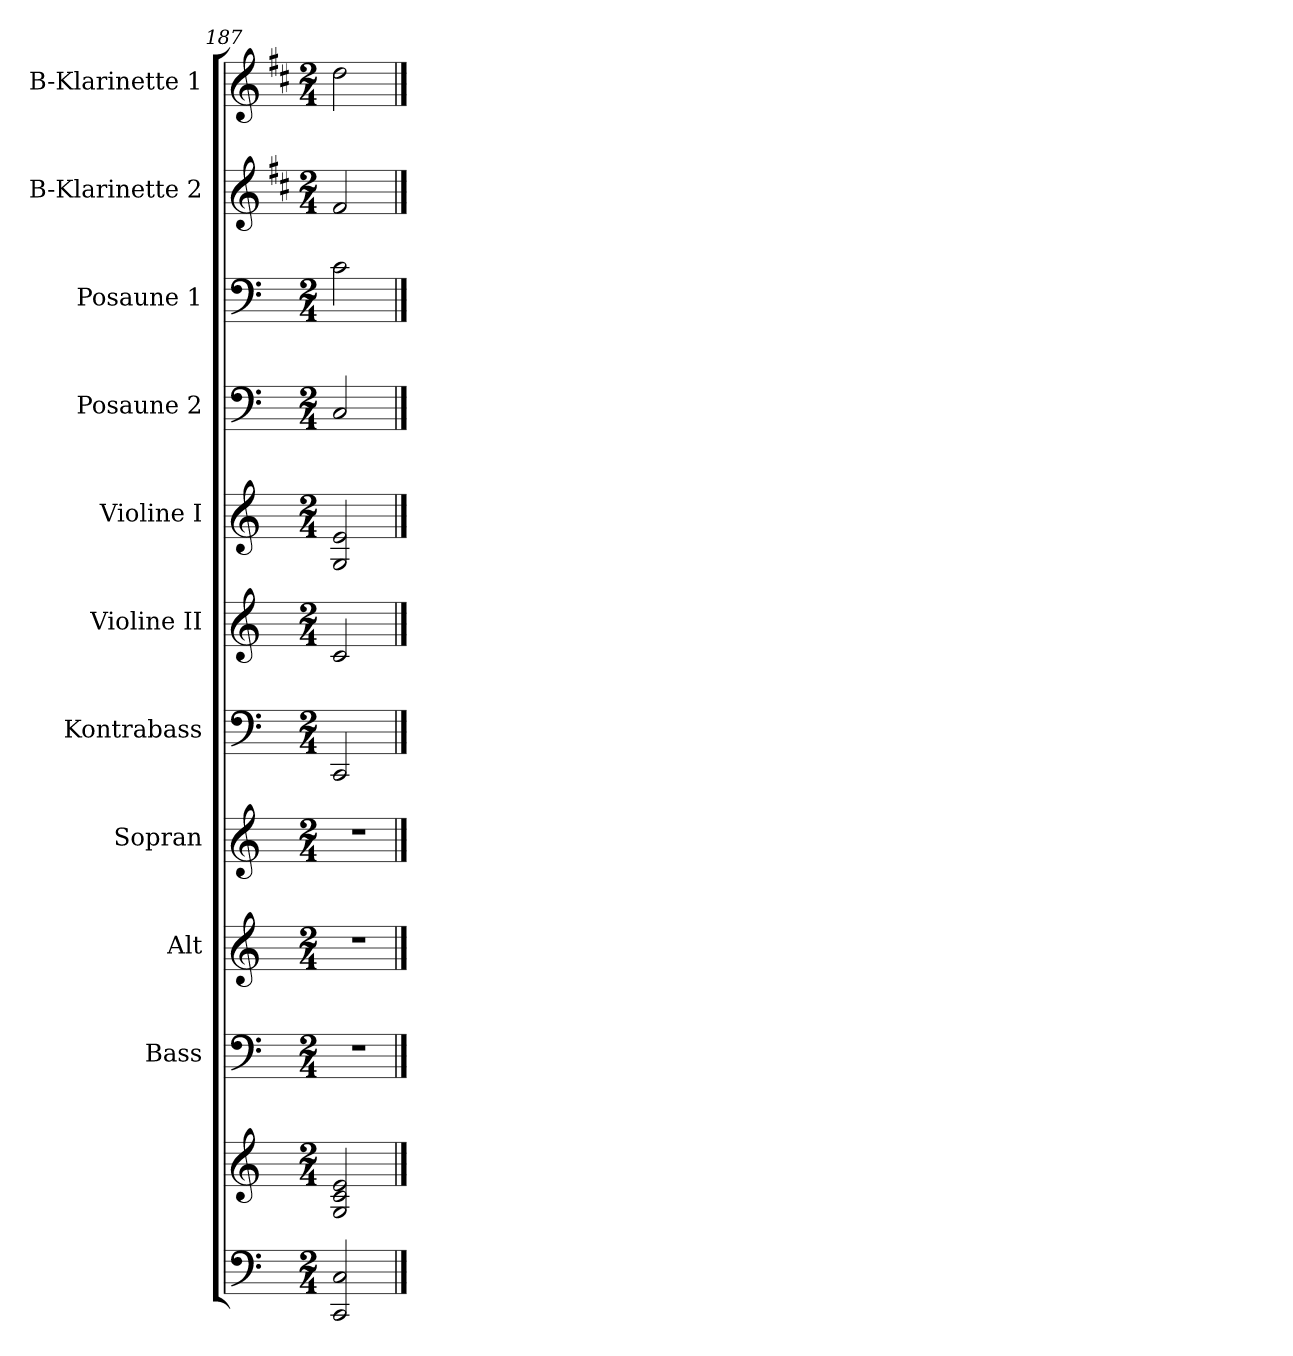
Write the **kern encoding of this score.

**kern	**kern	**kern	**kern	**kern	**kern	**kern	**kern	**kern	**kern	**kern	**kern
*part11	*part11	*part10	*part9	*part8	*part7	*part6	*part5	*part4	*part3	*part2	*part1
*staff12	*staff11	*staff10	*staff9	*staff8	*staff7	*staff6	*staff5	*staff4	*staff3	*staff2	*staff1
*	*	*I"Bass	*I"Alt	*I"Sopran	*I"Kontrabass	*I"Violine II	*I"Violine I	*I"Posaune 2	*I"Posaune 1	*I"B-Klarinette 2	*I"B-Klarinette 1
*	*	*I'B.	*I'A.	*I'S.	*I'Kb.	*I'Vl. II	*I'Vl. I	*I'Pos. 2	*I'Pos. 1	*I'B Kl. 2	*I'B Kl. 1
*clefF4	*clefG2	*clefF4	*clefG2	*clefG2	*clefF4	*clefG2	*clefG2	*clefF4	*clefF4	*clefG2	*clefG2
*	*	*	*	*	*ITrd7c12	*	*	*	*	*ITrd1c2	*ITrd1c2
*k[]	*k[]	*k[]	*k[]	*k[]	*k[]	*k[]	*k[]	*k[]	*k[]	*k[]	*k[]
*C:	*C:	*C:	*C:	*C:	*C:	*C:	*C:	*C:	*C:	*C:	*C:
*M2/4	*M2/4	*M2/4	*M2/4	*M2/4	*M2/4	*M2/4	*M2/4	*M2/4	*M2/4	*M2/4	*M2/4
=187	=187	=187	=187	=187	=187	=187	=187	=187	=187	=187	=187
2CC/ 2C/	2G/ 2c/ 2e/	2r	2r	2r	2CCC/	2c/	2G/ 2e/	2C/	2c\	2e/	2cc\
==	==	==	==	==	==	==	==	==	==	==	==
*-	*-	*-	*-	*-	*-	*-	*-	*-	*-	*-	*-
